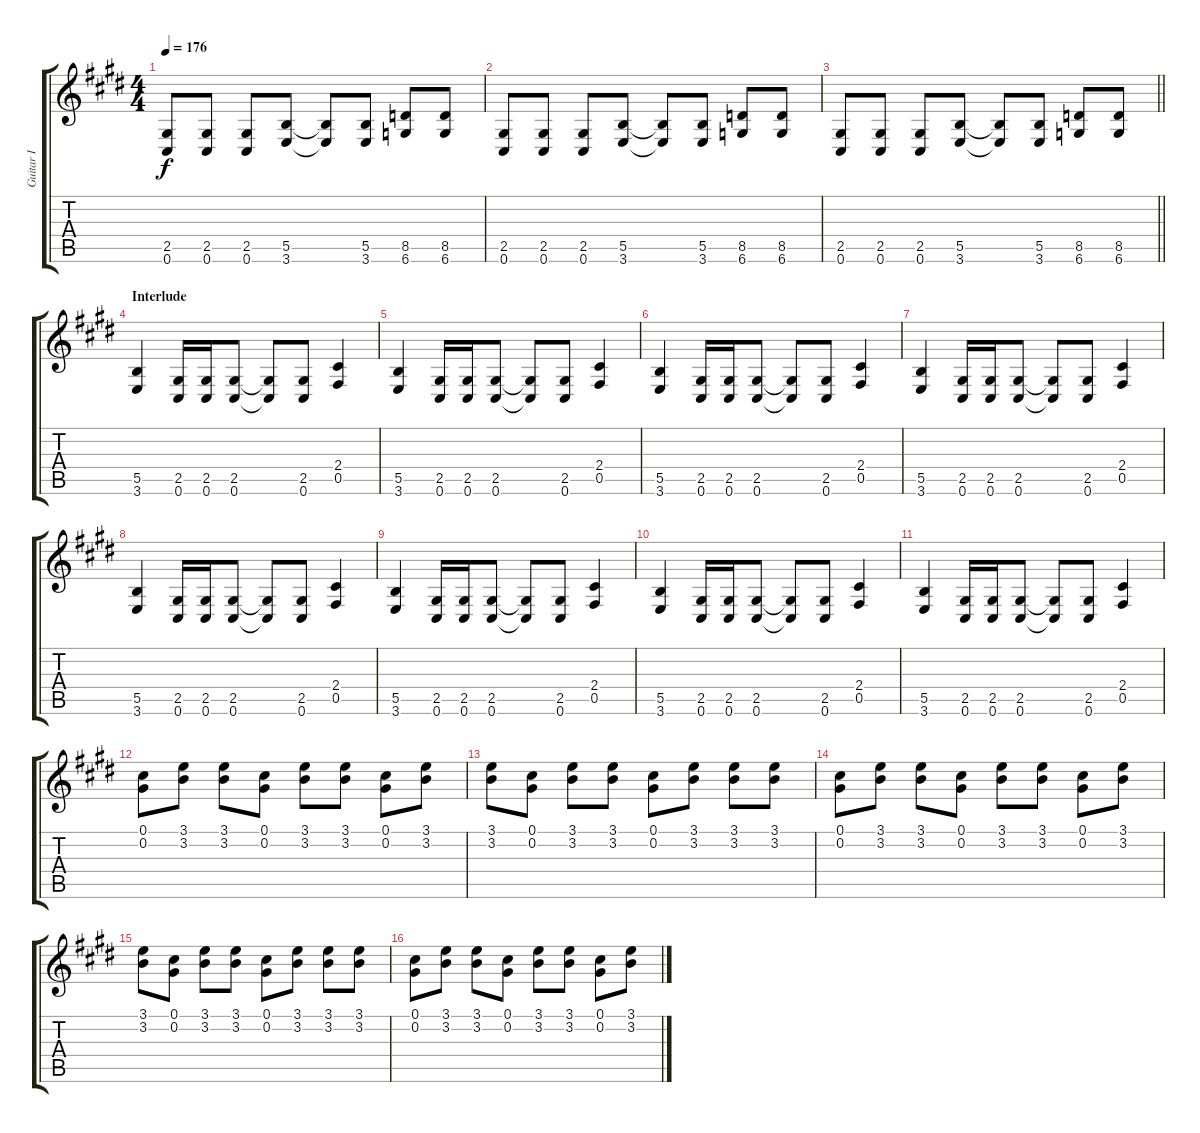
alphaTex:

\track ("Guitar I" "Guitar I") {instrument distortionguitar}
\staff {score tabs}
\tuning (Db4 Ab3 E3 B2 Gb2 Db2) {hide}
\ts (4 4)
\tempo 176
\clef g2
\ks c#minor
(2.5 0.6).8{dy f} (2.5 0.6).8 (2.5 0.6).8 (5.5 3.6).8 (5.5{t} 3.6{t}).8 (5.5 3.6).8 (8.5 6.6).8 (8.5 6.6).8 |
(2.5 0.6).8 (2.5 0.6).8 (2.5 0.6).8 (5.5 3.6).8 (5.5{t} 3.6{t}).8 (5.5 3.6).8 (8.5 6.6).8 (8.5 6.6).8 |
\barLineRight lightlight
(2.5 0.6).8 (2.5 0.6).8 (2.5 0.6).8 (5.5 3.6).8 (5.5{t} 3.6{t}).8 (5.5 3.6).8 (8.5 6.6).8 (8.5 6.6).8 |
\section ("" "Interlude")
(5.5 3.6).4 (2.5 0.6).16 (2.5 0.6).16 (2.5 0.6).8 (2.5{t} 0.6{t}).8 (2.5 0.6).8 (2.4 0.5).4 |
(5.5 3.6).4 (2.5 0.6).16 (2.5 0.6).16 (2.5 0.6).8 (2.5{t} 0.6{t}).8 (2.5 0.6).8 (2.4 0.5).4 |
(5.5 3.6).4 (2.5 0.6).16 (2.5 0.6).16 (2.5 0.6).8 (2.5{t} 0.6{t}).8 (2.5 0.6).8 (2.4 0.5).4 |
(5.5 3.6).4 (2.5 0.6).16 (2.5 0.6).16 (2.5 0.6).8 (2.5{t} 0.6{t}).8 (2.5 0.6).8 (2.4 0.5).4 |
(5.5 3.6).4 (2.5 0.6).16 (2.5 0.6).16 (2.5 0.6).8 (2.5{t} 0.6{t}).8 (2.5 0.6).8 (2.4 0.5).4 |
(5.5 3.6).4 (2.5 0.6).16 (2.5 0.6).16 (2.5 0.6).8 (2.5{t} 0.6{t}).8 (2.5 0.6).8 (2.4 0.5).4 |
(5.5 3.6).4 (2.5 0.6).16 (2.5 0.6).16 (2.5 0.6).8 (2.5{t} 0.6{t}).8 (2.5 0.6).8 (2.4 0.5).4 |
(5.5 3.6).4 (2.5 0.6).16 (2.5 0.6).16 (2.5 0.6).8 (2.5{t} 0.6{t}).8 (2.5 0.6).8 (2.4 0.5).4 |
(0.1 0.2).8 (3.1 3.2).8 (3.1 3.2).8 (0.1 0.2).8 (3.1 3.2).8 (3.1 3.2).8 (0.1 0.2).8 (3.1 3.2).8 |
(3.1 3.2).8 (0.1 0.2).8 (3.1 3.2).8 (3.1 3.2).8 (0.1 0.2).8 (3.1 3.2).8 (3.1 3.2).8 (3.1 3.2).8 |
(0.1 0.2).8 (3.1 3.2).8 (3.1 3.2).8 (0.1 0.2).8 (3.1 3.2).8 (3.1 3.2).8 (0.1 0.2).8 (3.1 3.2).8 |
(3.1 3.2).8 (0.1 0.2).8 (3.1 3.2).8 (3.1 3.2).8 (0.1 0.2).8 (3.1 3.2).8 (3.1 3.2).8 (3.1 3.2).8 |
(0.1 0.2).8 (3.1 3.2).8 (3.1 3.2).8 (0.1 0.2).8 (3.1 3.2).8 (3.1 3.2).8 (0.1 0.2).8 (3.1 3.2).8
